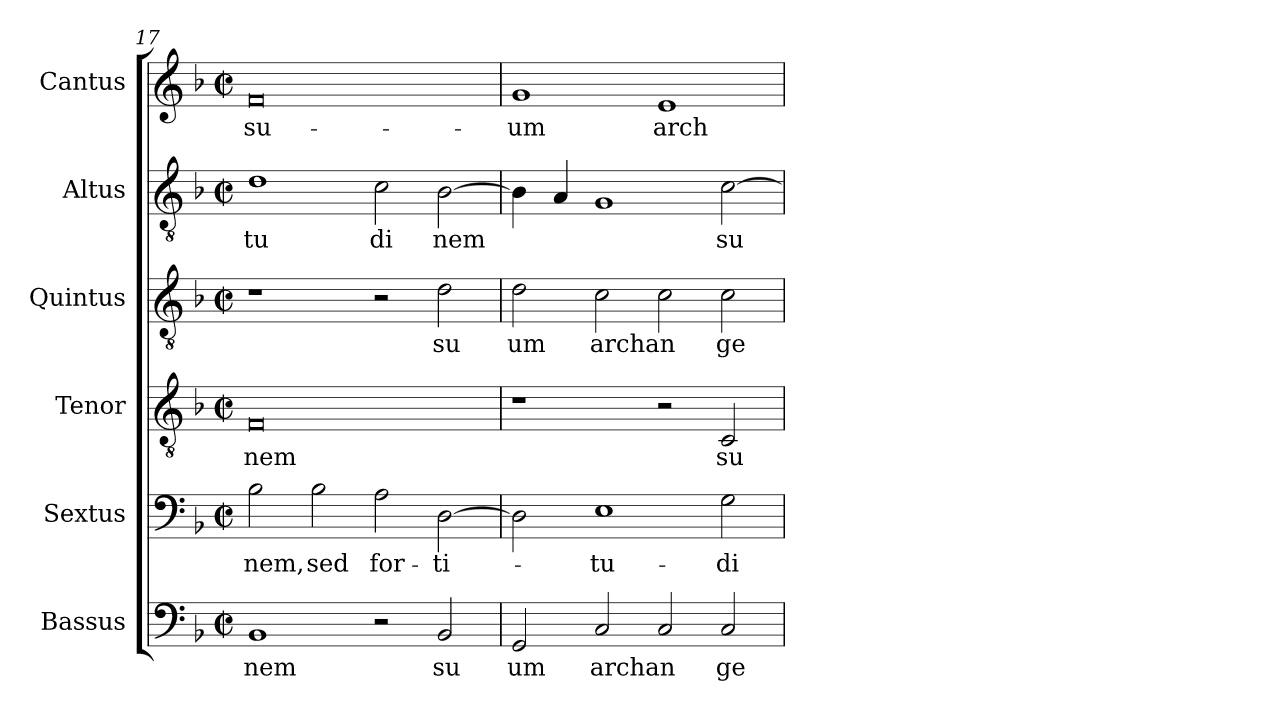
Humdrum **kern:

**kern	**text	**kern	**text	**kern	**text	**kern	**text	**kern	**text	**kern	**text
*part6	*part6	*part5	*part5	*part4	*part4	*part3	*part3	*part2	*part2	*part1	*part1
*staff6	*staff6	*staff5	*staff5	*staff4	*staff4	*staff3	*staff3	*staff2	*staff2	*staff1	*staff1
*I"Bassus	*	*I"Sextus	*	*I"Tenor	*	*I"Quintus	*	*I"Altus	*	*I"Cantus	*
*clefF4	*	*clefF4	*	*clefGv2	*	*clefGv2	*	*clefGv2	*	*clefG2	*
*k[b-]	*	*k[b-]	*	*k[b-]	*	*k[b-]	*	*k[b-]	*	*k[b-]	*
*F:	*	*F:	*	*F:	*	*F:	*	*F:	*	*F:	*
*M2/2	*	*M2/2	*	*M2/2	*	*M2/2	*	*M2/2	*	*M2/2	*
*met(c|)	*	*met(c|)	*	*met(c|)	*	*met(c|)	*	*met(c|)	*	*met(c|)	*
=17	=17	=17	=17	=17	=17	=17	=17	=17	=17	=17	=17
!	!LO:LY:b:cj	!	!LO:LY:b:cj	!	!LO:LY:b:cj	!	!	!	!LO:LY:b:cj	!	!LO:LY:b:cj
1BB-	nem	2B-\	-nem,	0F	-nem	1r	.	1d	tu	0f	su-
!	!	!	!LO:LY:b:cj	!	!	!	!	!	!	!	!
.	.	2B-\	sed	.	.	.	.	.	.	.	.
!	!	!	!LO:LY:b:cj	!	!	!	!	!	!LO:LY:b:cj	!	!
2r	.	2A\	for-	.	.	2r	.	2c\	di	.	.
!	!LO:LY:b:cj	!	!LO:LY:b:cj	!	!	!	!LO:LY:b:cj	!	!LO:LY:b	!	!
2BB-/	su	[>2D\	-ti-	.	.	2d\	su	[>2B-\	nem	.	.
=18	=18	=18	=18	=18	=18	=18	=18	=18	=18	=18	=18
!	!LO:LY:b:cj	!	!	!	!	!	!LO:LY:b:cj	!	!	!	!LO:LY:b:cj
2GG/	um	2D\]	.	1r	.	2d\	um	4B-\]	.	1g	-um
.	.	.	.	.	.	.	.	4A/	.	.	.
!	!LO:LY:b:cj	!	!LO:LY:b:cj	!	!	!	!LO:LY:b:cj	!	!	!	!
2C/	archan	1E	-tu-	.	.	2c\	archan	1G	.	.	.
!	!	!	!	!	!	!	!	!	!	!	!LO:LY:b:cj
2C/	.	.	.	2r	.	2c\	.	.	.	1e	arch-
!	!LO:LY:b:cj	!	!LO:LY:b:cj	!	!LO:LY:b:cj	!	!LO:LY:b:cj	!	!LO:LY:b:cj	!	!
2C/	ge	2G\	-di-	2C/	su-	2c\	ge	[>2c\	su	.	.
=	=	=	=	=	=	=	=	=	=	=	=
*-	*-	*-	*-	*-	*-	*-	*-	*-	*-	*-	*-
